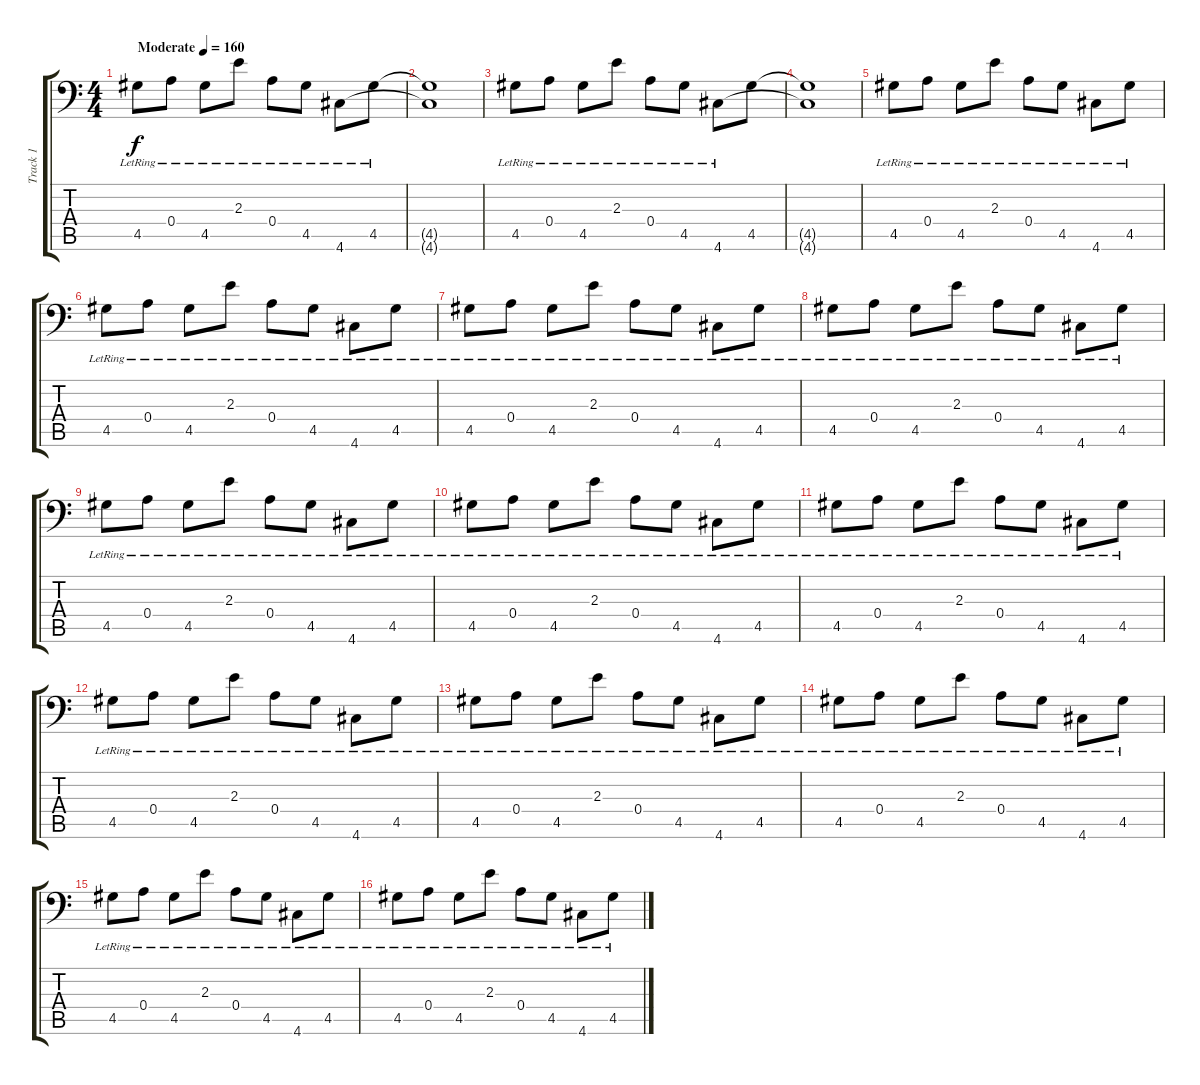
\track ("Track 1" "Track 1") {instrument distortionguitar}
\staff {score tabs}
\tuning (B3 Gb3 D3 A2 E2 A1) {hide}
\ts (4 4)
\tempo (160 "Moderate")
\clef f4
\ks c
4.5{lr}.8{dy f instrument electricguitarjazz} 0.4{lr}.8 4.5{lr}.8 2.3{lr}.8 0.4{lr}.8 4.5{lr}.8 4.6{lr}.8 4.5{lr}.8 |
(4.5{t} 4.6{t}).1 |
4.5{lr}.8 0.4{lr}.8 4.5{lr}.8 2.3{lr}.8 0.4{lr}.8 4.5{lr}.8 4.6{lr}.8 4.5.8 |
(4.5{t} 4.6{t}).1 |
4.5{lr}.8 0.4{lr}.8 4.5{lr}.8 2.3{lr}.8 0.4{lr}.8 4.5{lr}.8 4.6{lr}.8 4.5{lr}.8 |
4.5{lr}.8 0.4{lr}.8 4.5{lr}.8 2.3{lr}.8 0.4{lr}.8 4.5{lr}.8 4.6{lr}.8 4.5{lr}.8 |
4.5{lr}.8 0.4{lr}.8 4.5{lr}.8 2.3{lr}.8 0.4{lr}.8 4.5{lr}.8 4.6{lr}.8 4.5{lr}.8 |
4.5{lr}.8 0.4{lr}.8 4.5{lr}.8 2.3{lr}.8 0.4{lr}.8 4.5{lr}.8 4.6{lr}.8 4.5{lr}.8 |
4.5{lr}.8{instrument distortionguitar} 0.4{lr}.8 4.5{lr}.8 2.3{lr}.8 0.4{lr}.8 4.5{lr}.8 4.6{lr}.8 4.5{lr}.8 |
4.5{lr}.8 0.4{lr}.8 4.5{lr}.8 2.3{lr}.8 0.4{lr}.8 4.5{lr}.8 4.6{lr}.8 4.5{lr}.8 |
4.5{lr}.8 0.4{lr}.8 4.5{lr}.8 2.3{lr}.8 0.4{lr}.8 4.5{lr}.8 4.6{lr}.8 4.5{lr}.8 |
4.5{lr}.8 0.4{lr}.8 4.5{lr}.8 2.3{lr}.8 0.4{lr}.8 4.5{lr}.8 4.6{lr}.8 4.5{lr}.8 |
4.5{lr}.8 0.4{lr}.8 4.5{lr}.8 2.3{lr}.8 0.4{lr}.8 4.5{lr}.8 4.6{lr}.8 4.5{lr}.8 |
4.5{lr}.8 0.4{lr}.8 4.5{lr}.8 2.3{lr}.8 0.4{lr}.8 4.5{lr}.8 4.6{lr}.8 4.5{lr}.8 |
4.5{lr}.8 0.4{lr}.8 4.5{lr}.8 2.3{lr}.8 0.4{lr}.8 4.5{lr}.8 4.6{lr}.8 4.5{lr}.8 |
4.5{lr}.8 0.4{lr}.8 4.5{lr}.8 2.3{lr}.8 0.4{lr}.8 4.5{lr}.8 4.6{lr}.8 4.5{lr}.8
